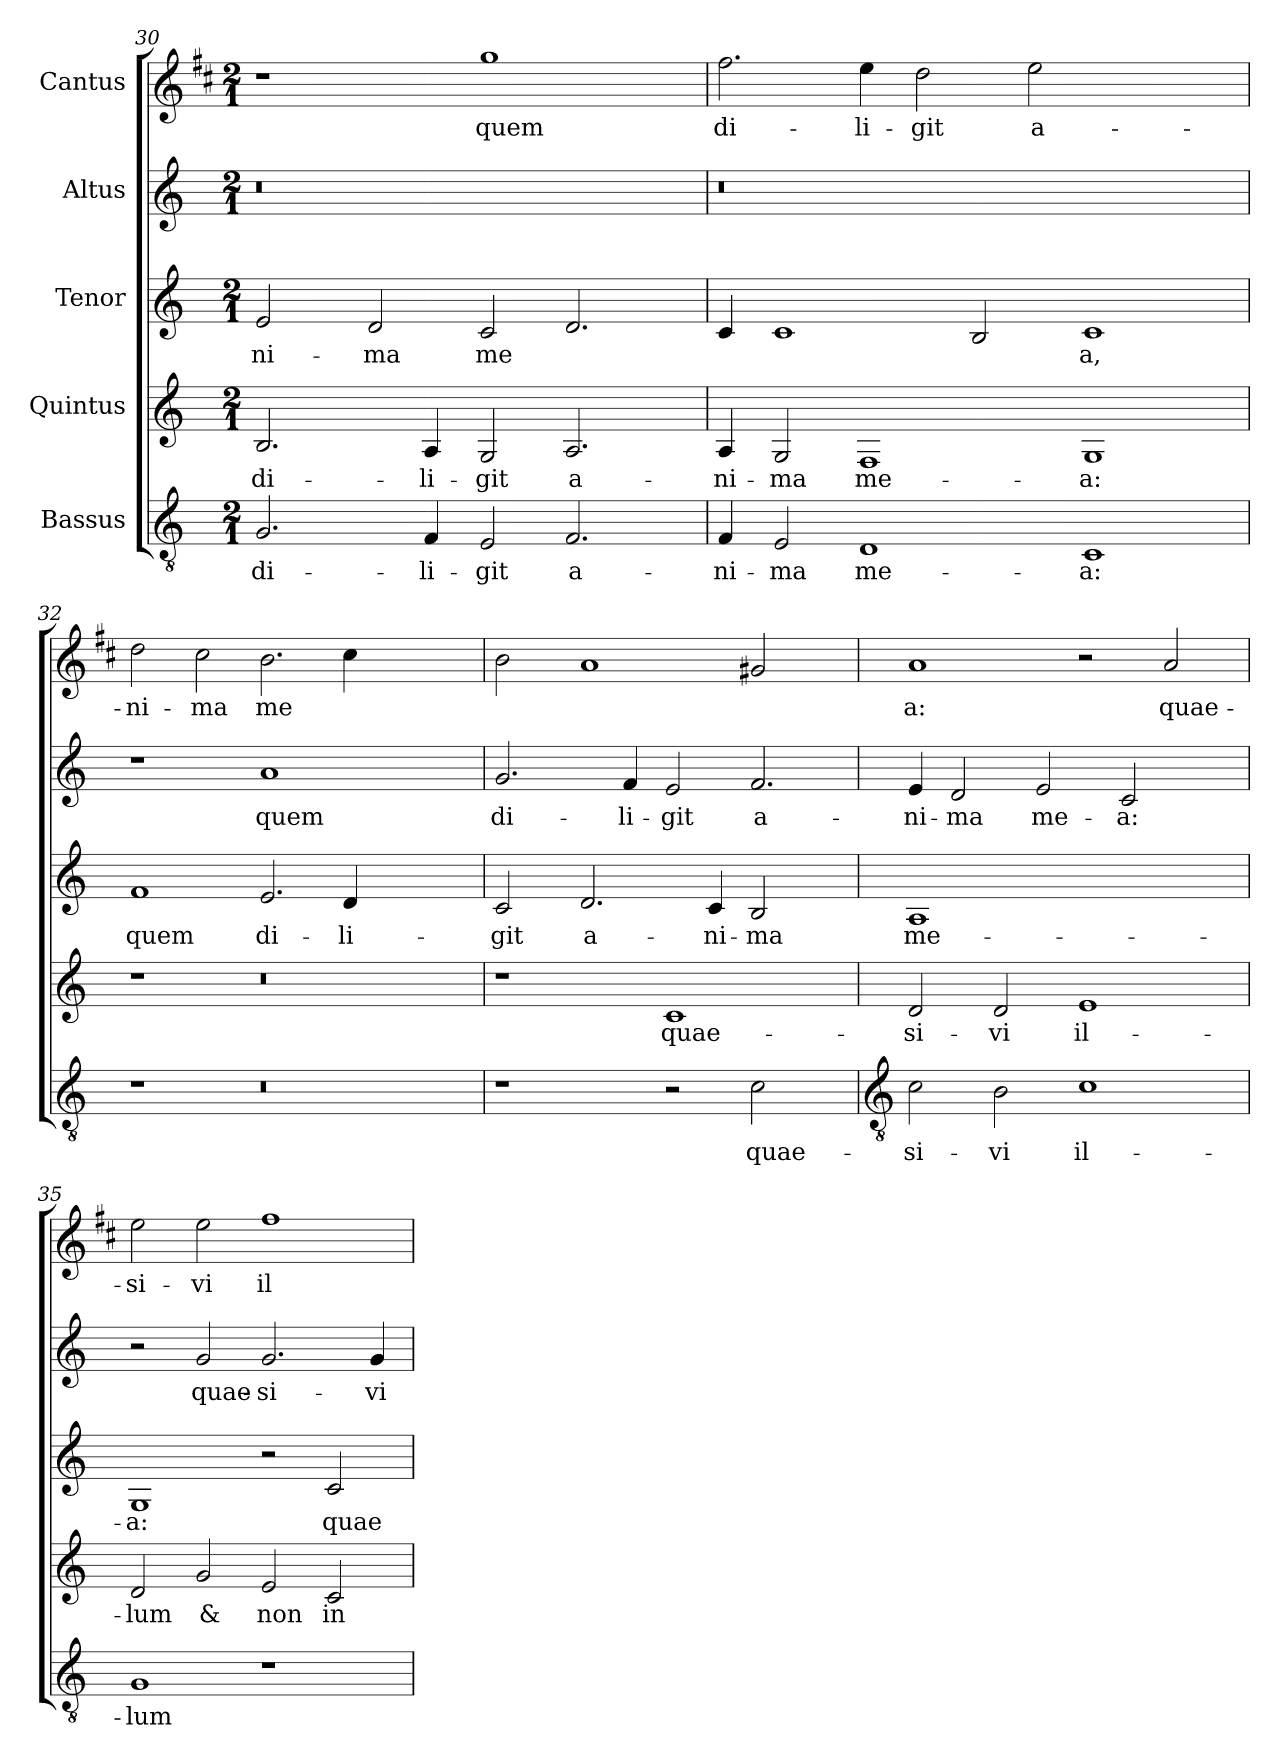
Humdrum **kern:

**kern	**text	**kern	**text	**kern	**text	**kern	**text	**kern	**text
*part5	*part5	*part4	*part4	*part3	*part3	*part2	*part2	*part1	*part1
*staff5	*staff5	*staff4	*staff4	*staff3	*staff3	*staff2	*staff2	*staff1	*staff1
*I"Bassus	*	*I"Quintus	*	*I"Tenor	*	*I"Altus	*	*I"Cantus	*
*clefGv2	*	*clefG2	*	*clefG2	*	*clefG2	*	*clefG2	*
*	*	*	*	*	*	*	*	*ITrd1c2	*
*k[]	*	*k[]	*	*k[]	*	*k[]	*	*k[]	*
*C:	*	*C:	*	*C:	*	*C:	*	*C:	*
*M2/1	*	*M2/1	*	*M2/1	*	*M2/1	*	*M2/1	*
=30A	=30A	=30A	=30A	=30A	=30A	=30A	=30A	=30A	=30A
!	!LO:LY:b	!	!LO:LY:b	!	!LO:LY:b	!	!	!	!
*	*	*	*	*	*	*	*	*^	*
2.G	di-	2.B	di-	2e	-ni-	0r	.	1r	4ryy	.
.	.	.	.	.	.	.	.	.	0ryy	.
!	!	!	!	!	!LO:LY:b	!	!	!	!	!
.	.	.	.	2d	-ma	.	.	.	.	.
!	!LO:LY:b	!	!LO:LY:b	!	!	!	!	!	!	!
4F	-li-	4A	-li-	.	.	.	.	.	.	.
!	!LO:LY:b	!	!LO:LY:b	!	!LO:LY:b	!	!	!	!	!LO:LY:b
2E	-git	2G	-git	2c	me	.	.	1ff	.	quem
!	!LO:LY:b	!	!LO:LY:b	!	!	!	!	!	!	!
2.F	a-	2.A	a-	2.d	.	.	.	.	.	.
.	.	.	.	.	.	4ryy	.	4ryy	.	.
=31A	=31A	=31A	=31A	=31A	=31A	=31A	=31A	=31A	=31A	=31A
!	!LO:LY:b	!	!LO:LY:b	!	!	!	!	!	!	!LO:LY:b
4F	-ni-	4A	-ni-	4c	.	0r	.	2.ee	2.ryy	di-
!	!LO:LY:b	!	!LO:LY:b	!	!	!	!	!	!	!
2E	-ma	2G	-ma	1c	.	.	.	.	.	.
!	!LO:LY:b	!	!LO:LY:b	!	!	!	!	!	!	!LO:LY:b
1D	me-	1F	me-	.	.	.	.	4dd	0ryy	-li-
!	!	!	!	!	!	!	!	!	!	!LO:LY:b
.	.	.	.	.	.	.	.	2cc	.	-git
.	.	.	.	2B	.	.	.	.	.	.
!	!	!	!	!	!	!	!	!	!	!LO:LY:b
.	.	.	.	.	.	.	.	2dd	.	a-
!	!LO:LY:b	!	!LO:LY:b	!	!LO:LY:b	!	!	!	!	!
1C	-a:	1G	-a:	1c	a,	.	.	.	.	.
.	.	.	.	.	.	2.ryy	.	2.ryy	.	.
=32A	=32A	=32A	=32A	=32A	=32A	=32A	=32A	=32A	=32A	=32A
!	!	!	!	!	!LO:LY:b	!	!	!	!	!LO:LY:b
1r	.	1r	.	1f	quem	1r	.	2cc	1ryy	-ni-
!	!	!	!	!	!	!	!	!	!	!LO:LY:b
.	.	.	.	.	.	.	.	2b	.	-ma
!	!	!	!	!	!LO:LY:b	!	!LO:LY:b	!	!	!LO:LY:b
0r	.	0r	.	2.e	di-	1a	quem	2.a	0ryy	me
!	!	!	!	!	!LO:LY:b	!	!	!	!	!
.	.	.	.	4d	-li-	.	.	4b	.	.
.	.	.	.	1ryy	.	1ryy	.	1ryy	.	.
=33A	=33A	=33A	=33A	=33A	=33A	=33A	=33A	=33A	=33A	=33A
!	!	!	!	!	!LO:LY:b	!	!LO:LY:b	!	!	!
1r	.	1r	.	2c	-git	2.g	di-	2a	4ryy	.
.	.	.	.	.	.	.	.	.	0ryy	.
!	!	!	!	!	!LO:LY:b	!	!	!	!	!
.	.	.	.	2.d	a-	.	.	1g	.	.
!	!	!	!	!	!	!	!LO:LY:b	!	!	!
.	.	.	.	.	.	4f	-li-	.	.	.
!	!	!	!LO:LY:b	!	!	!	!LO:LY:b	!	!	!
2r	.	1c	quae-	.	.	2e	-git	.	.	.
!	!	!	!	!	!LO:LY:b	!	!	!	!	!
.	.	.	.	4c	-ni-	.	.	.	.	.
!	!LO:LY:b	!	!	!	!LO:LY:b	!	!LO:LY:b	!	!	!
2c	quae-	.	.	2B	-ma	2.f	a-	2f#	.	.
4ryy	.	4ryy	.	4ryy	.	.	.	4ryy	.	.
*	*	*	*	*	*	*	*	*v	*v	*
!!LO:LB:g=z
=34	=34	=34	=34	=34	=34	=34	=34	=34	=34
*clefGv2	*	*	*	*	*	*	*	*	*
!	!LO:LY:b	!	!LO:LY:b	!	!LO:LY:b	!	!LO:LY:b	!	!LO:LY:b
2c	-si-	2d	-si-	1A	me-	4e	-ni-	1g	a:
!	!	!	!	!	!	!	!LO:LY:b	!	!
.	.	.	.	.	.	2d	-ma	.	.
!	!LO:LY:b	!	!LO:LY:b	!	!	!	!	!	!
2B	-vi	2d	-vi	.	.	.	.	.	.
!	!	!	!	!	!	!	!LO:LY:b	!	!
.	.	.	.	.	.	2e	me-	.	.
!	!LO:LY:b	!	!LO:LY:b	!	!	!	!	!	!
1c	il-	1e	il-	1ryy	.	.	.	2r	.
!	!	!	!	!	!	!	!LO:LY:b	!	!
.	.	.	.	.	.	2c	-a:	.	.
!	!	!	!	!	!	!	!	!	!LO:LY:b
.	.	.	.	.	.	.	.	2g	quae-
.	.	.	.	.	.	4ryy	.	.	.
!!LO:LB:g=z
=35	=35	=35	=35	=35	=35	=35	=35	=35	=35
!	!LO:LY:b	!	!LO:LY:b	!	!LO:LY:b	!	!	!	!LO:LY:b
1G	-lum	2d	-lum	1G	-a:	2r	.	2dd	-si-
!	!	!	!LO:LY:b	!	!	!	!LO:LY:b	!	!LO:LY:b
.	.	2g	&	.	.	2g	quae-	2dd	-vi
!	!	!	!LO:LY:b	!	!	!	!LO:LY:b	!	!LO:LY:b
1r	.	2e	non	2r	.	2.g	-si-	1ee	il-
!	!	!	!LO:LY:b	!	!LO:LY:b	!	!	!	!
.	.	2c	in-	2c	quae-	.	.	.	.
!	!	!	!	!	!	!	!LO:LY:b	!	!
.	.	.	.	.	.	4g	-vi	.	.
=	=	=	=	=	=	=	=	=	=
*-	*-	*-	*-	*-	*-	*-	*-	*-	*-
